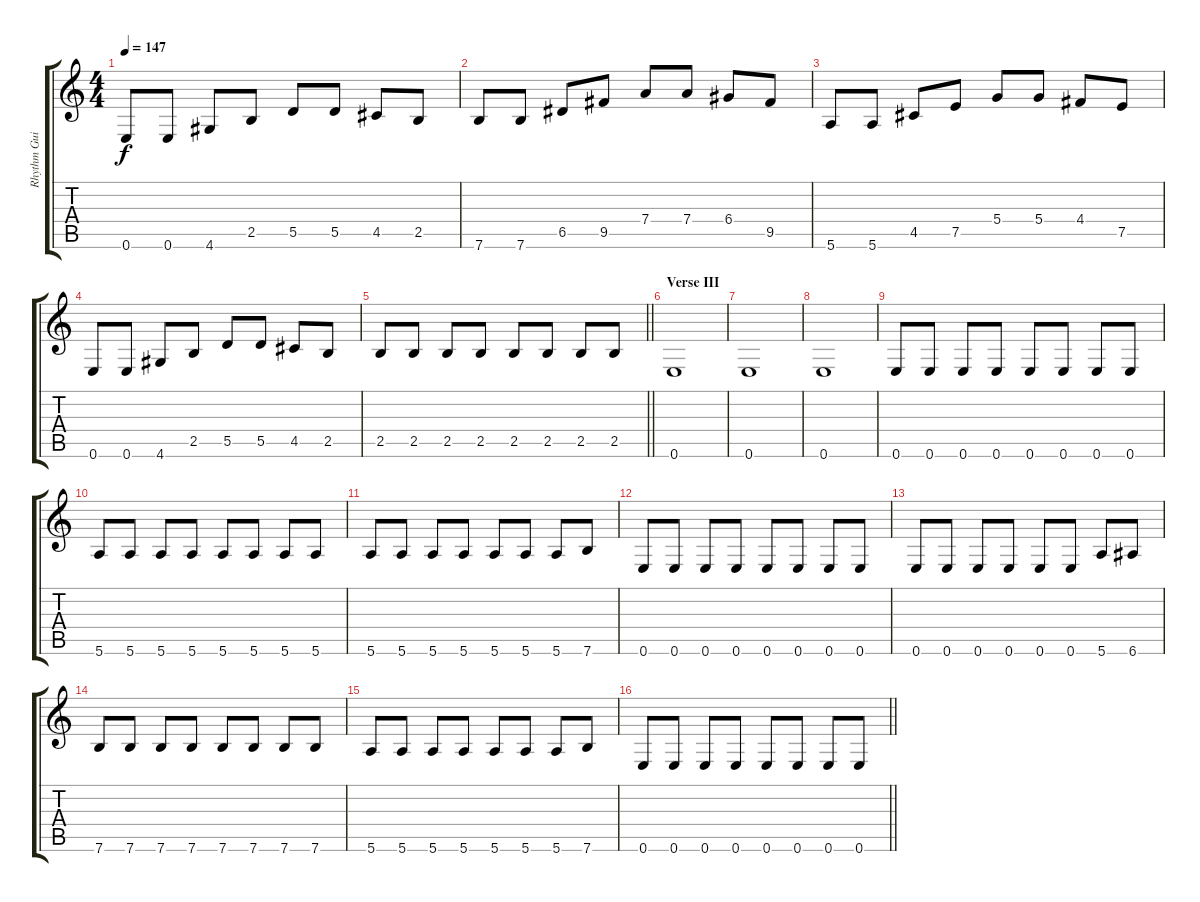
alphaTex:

\track ("Rhythm Guitar" "Rhythm Gui") {instrument electricguitarmuted}
\staff {score tabs}
\tuning (E4 B3 G3 D3 A2 E2) {hide}
\ts (4 4)
\tempo 147
\clef g2
\ks c
0.6.8{dy f} 0.6.8 4.6.8 2.5.8 5.5.8 5.5.8 4.5.8 2.5.8 |
7.6.8 7.6.8 6.5.8 9.5.8 7.4.8 7.4.8 6.4.8 9.5.8 |
5.6.8 5.6.8 4.5.8 7.5.8 5.4.8 5.4.8 4.4.8 7.5.8 |
0.6.8 0.6.8 4.6.8 2.5.8 5.5.8 5.5.8 4.5.8 2.5.8 |
\barLineRight lightlight
2.5.8 2.5.8 2.5.8 2.5.8 2.5.8 2.5.8 2.5.8 2.5.8 |
\section ("" "Verse III")
0.6.1 |
0.6.1 |
0.6.1 |
0.6.8 0.6.8 0.6.8 0.6.8 0.6.8 0.6.8 0.6.8 0.6.8 |
5.6.8 5.6.8 5.6.8 5.6.8 5.6.8 5.6.8 5.6.8 5.6.8 |
5.6.8 5.6.8 5.6.8 5.6.8 5.6.8 5.6.8 5.6.8 7.6.8 |
0.6.8 0.6.8 0.6.8 0.6.8 0.6.8 0.6.8 0.6.8 0.6.8 |
0.6.8 0.6.8 0.6.8 0.6.8 0.6.8 0.6.8 5.6.8 6.6.8 |
7.6.8 7.6.8 7.6.8 7.6.8 7.6.8 7.6.8 7.6.8 7.6.8 |
5.6.8 5.6.8 5.6.8 5.6.8 5.6.8 5.6.8 5.6.8 7.6.8 |
\barLineRight lightlight
0.6.8 0.6.8 0.6.8 0.6.8 0.6.8 0.6.8 0.6.8 0.6.8
